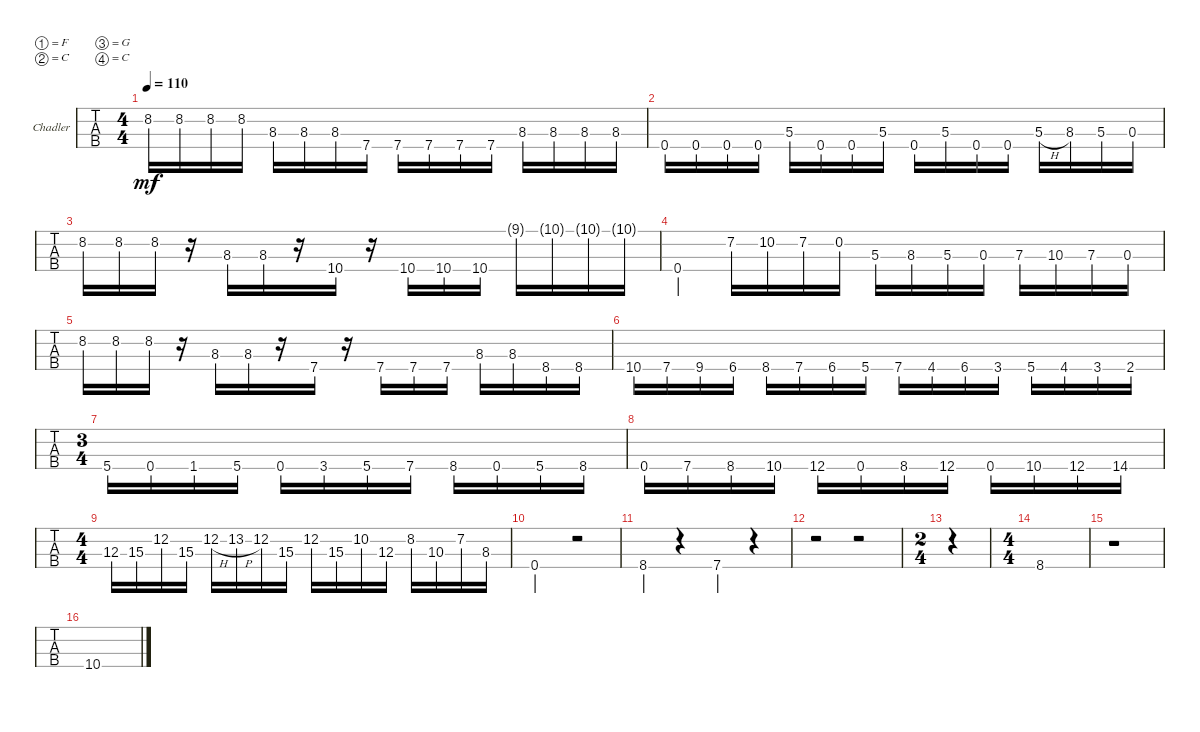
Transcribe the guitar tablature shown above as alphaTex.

\defaultSystemsLayout 4
\bracketExtendMode groupsimilarinstruments
\firstSystemTrackNameOrientation horizontal
\otherSystemsTrackNameOrientation horizontal
\track ("Chad" "Chadler") {instrument electricbassfinger}
\staff {tabs}
\tuning (F2 C2 G1 C1)
\ts (4 4)
\scale
0.48201
\tempo 110
\accidentals auto
\clef f4
\ottava regular
\simile none
\ks c
8.2.16{dy mf} 8.2.16 8.2.16 8.2.16 8.3.16 8.3.16 8.3.16 7.4.16 7.4.16 7.4.16 7.4.16 7.4.16 8.3.16 8.3.16 8.3.16 8.3.16 |
\scale
0.527728 0.4.16 0.4.16 0.4.16 0.4.16 5.3.16 0.4.16 0.4.16 5.3.16 0.4.16 5.3.16 0.4.16 0.4.16 5.3{h}.16 8.3.16 5.3.16 0.3.16 |
\scale
0.472272 8.2.16 8.2.16 8.2.16 r.16 8.3.16 8.3.16 r.16 10.4.16 r.16 10.4.16 10.4.16 10.4.16 9.1{g}.16 10.1{g}.16 10.1{g}.16 10.1{g}.16 |
\scale
0.527728 0.4.4 7.2.16 10.2.16 7.2.16 0.2.16 5.3.16 8.3.16 5.3.16 0.3.16 7.3.16 10.3.16 7.3.16 0.3.16 |
\scale
0.472272 8.2.16 8.2.16 8.2.16 r.16 8.3.16 8.3.16 r.16 7.4.16 r.16 7.4.16 7.4.16 7.4.16 8.3.16 8.3.16 8.4.16 8.4.16 |
10.4.16 7.4.16 9.4.16 6.4.16 8.4.16 7.4.16 6.4.16 5.4.16 7.4.16 4.4.16 6.4.16 3.4.16 5.4.16 4.4.16 3.4.16 2.4.16 |
\ts (3 4)
5.4.16 0.4.16 1.4.16 5.4.16 0.4.16 3.4.16 5.4.16 7.4.16 8.4.16 0.4.16 5.4.16 8.4.16 |
0.4.16 7.4.16 8.4.16 10.4.16 12.4.16 0.4.16 8.4.16 12.4.16 0.4.16 10.4.16 12.4.16 14.4.16 |
\ts (4 4)
12.3.16 15.3.16 12.2.16 15.3.16 12.2{h}.16 13.2{h}.16 12.2.16 15.3.16 12.2.16 15.3.16 10.2.16 12.3.16 8.2.16 10.3.16 7.2.16 8.3.16 |
0.4.2 r.2 |
8.4.4 r.4 7.4.4 r.4 |
r.2 r.2 |
\ts (2 4)
|
\ts (4 4)
8.4.1 |
r.1 |
10.4.1
